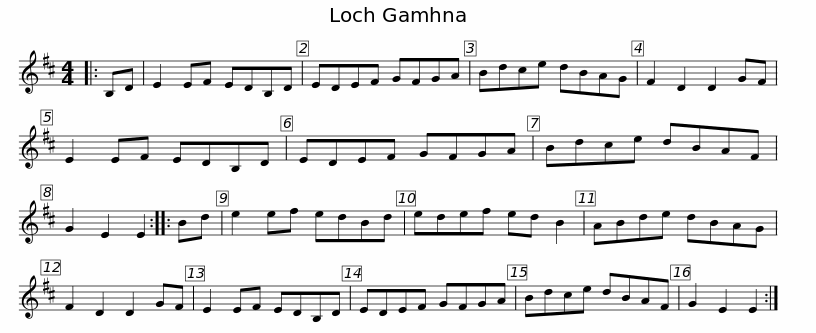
X:1
L:1/8
M:4/4
I:linebreak $
K:D
V:1 treble
V:1
|: B,D | E2 EF EDB,D | EDEF GFGA | Bdce dBAG | F2 D2 D2 GF | %5
 E2 EF EDB,D |$ EDEF GFGA | Bdce dBAF | G2 E2 E2 :: Bd | %10
 e2 ef edBd | edef ed B2 | ABde dBAG |$ F2 D2 D2 GF | E2 EF EDB,D | %15
 EDEF GFGA | Bdce dBAF | G2 E2 E2 :| %18
